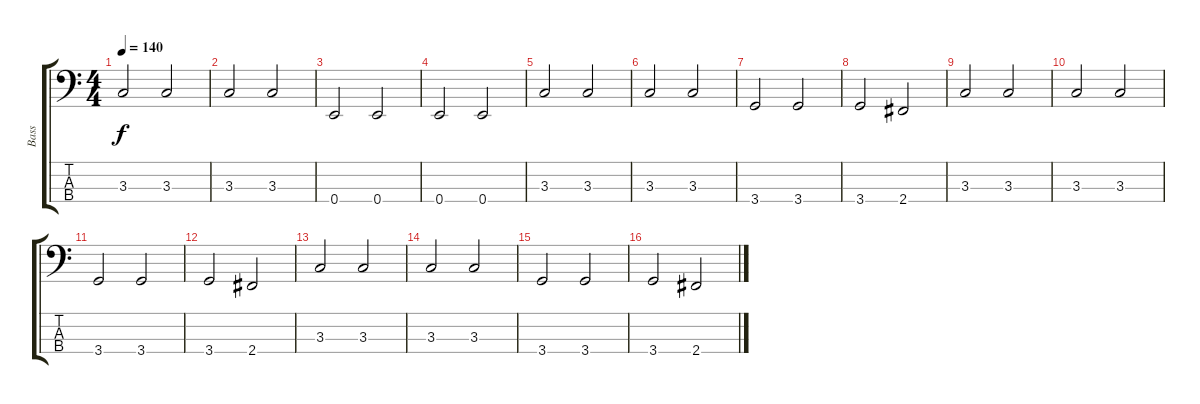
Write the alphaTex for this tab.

\track ("Bass" "Bass") {instrument electricbasspick}
\staff {score tabs}
\tuning (G2 D2 A1 E1) {hide}
\ts (4 4)
\tempo 140
\clef f4
\ks c
3.3.2{dy f} 3.3.2 |
3.3.2 3.3.2 |
0.4.2 0.4.2 |
0.4.2 0.4.2 |
3.3.2 3.3.2 |
3.3.2 3.3.2 |
3.4.2 3.4.2 |
3.4.2 2.4.2 |
3.3.2 3.3.2 |
3.3.2 3.3.2 |
3.4.2 3.4.2 |
3.4.2 2.4.2 |
3.3.2 3.3.2 |
3.3.2 3.3.2 |
3.4.2 3.4.2 |
3.4.2 2.4.2
